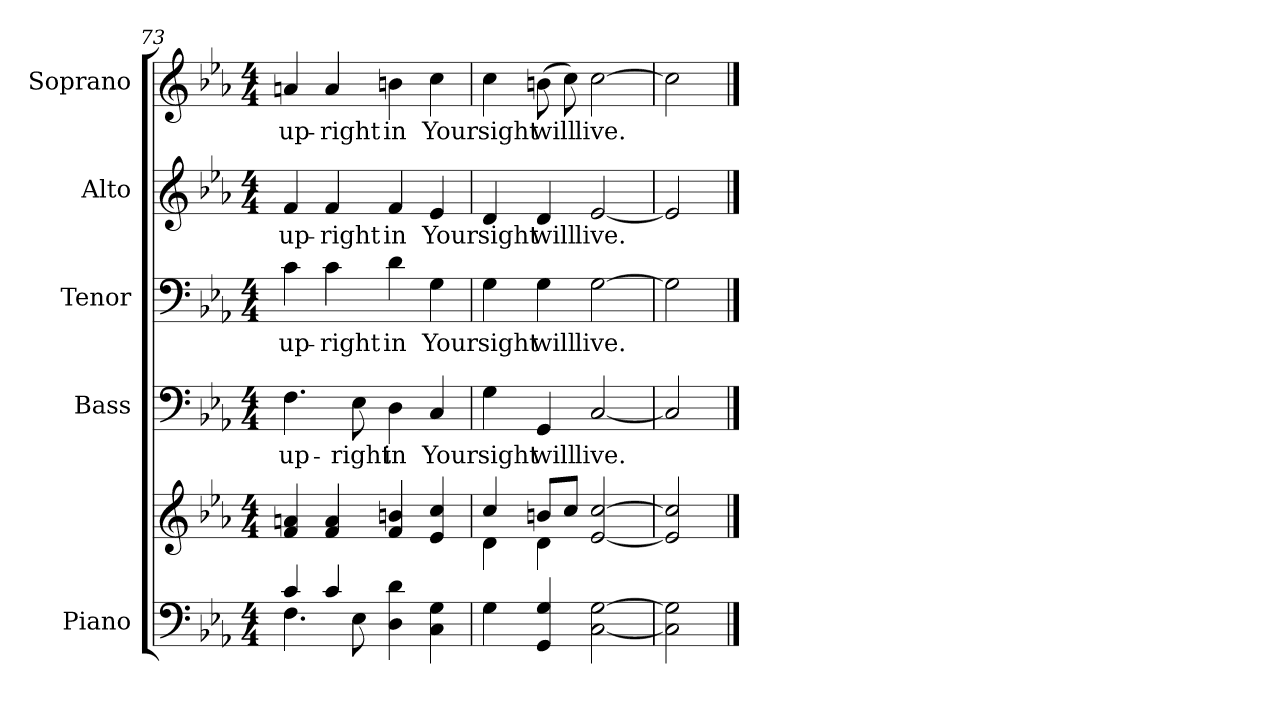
**kern	**kern	**kern	**text	**kern	**text	**kern	**text	**kern	**text
*part5	*part5	*part4	*part4	*part3	*part3	*part2	*part2	*part1	*part1
*staff6	*staff5	*staff4	*staff4	*staff3	*staff3	*staff2	*staff2	*staff1	*staff1
*I"Piano	*	*I"Bass	*	*I"Tenor	*	*I"Alto	*	*I"Soprano	*
*I'Pno.	*	*I'B.	*	*I'T.	*	*I'A.	*	*I'S.	*
!!LO:PB:g=z
*clefF4	*clefG2	*clefF4	*	*clefF4	*	*clefG2	*	*clefG2	*
*k[b-e-a-]	*k[b-e-a-]	*k[b-e-a-]	*	*k[b-e-a-]	*	*k[b-e-a-]	*	*k[b-e-a-]	*
*E-:	*E-:	*E-:	*	*E-:	*	*E-:	*	*E-:	*
*M4/4	*M4/4	*M4/4	*	*M4/4	*	*M4/4	*	*M4/4	*
=73	=73	=73	=73	=73	=73	=73	=73	=73	=73
*^	*	*	*	*	*	*	*	*	*
!	!	!	!	!LO:LY:b:color=#000000	!	!	!	!	!	!
!	!	!	!	!	!	!LO:LY:b:color=#000000	!	!	!	!
!	!	!	!	!	!	!	!	!LO:LY:b:color=#000000	!	!
!	!	!	!	!	!	!	!	!	!	!LO:LY:b:color=#000000
4ci/	4.Fi\	4fi/ 4ani	4.Fi\	up-	4ci\	up-	4fi/	up-	4ani/	up-
!	!	!	!	!	!	!LO:LY:b:color=#000000	!	!	!	!
!	!	!	!	!	!	!	!	!LO:LY:b:color=#000000	!	!
!	!	!	!	!	!	!	!	!	!	!LO:LY:b:color=#000000
4ci/	.	4fi/ 4ai	.	.	4ci\	-right	4fi/	-right	4ai/	-right
!	!	!	!	!LO:LY:b:color=#000000	!	!	!	!	!	!
.	8E-i\	.	8E-i\	-right	.	.	.	.	.	.
!	!	!	!	!LO:LY:b:color=#000000	!	!	!	!	!	!
!	!	!	!	!	!	!LO:LY:b:color=#000000	!	!	!	!
!	!	!	!	!	!	!	!	!LO:LY:b:color=#000000	!	!
!	!	!	!	!	!	!	!	!	!	!LO:LY:b:color=#000000
4Di\ 4di	2ryy	4fi/ 4bni	4Di\	in	4di\	in	4fi/	in	4bni\	in
!	!	!	!	!LO:LY:b:color=#000000	!	!	!	!	!	!
!	!	!	!	!	!	!LO:LY:b:color=#000000	!	!	!	!
!	!	!	!	!	!	!	!	!LO:LY:b:color=#000000	!	!
!	!	!	!	!	!	!	!	!	!	!LO:LY:b:color=#000000
4Ci\ 4Gi	.	4e-i/ 4cci	4Ci/	Your	4Gi\	Your	4e-i/	Your	4cci\	Your
*v	*v	*	*	*	*	*	*	*	*	*
=74	=74	=74	=74	=74	=74	=74	=74	=74	=74
*	*^	*	*	*	*	*	*	*	*
!	!	!	!	!LO:LY:b:color=#000000	!	!	!	!	!	!
!	!	!	!	!	!	!LO:LY:b:color=#000000	!	!	!	!
!	!	!	!	!	!	!	!	!LO:LY:b:color=#000000	!	!
!	!	!	!	!	!	!	!	!	!	!LO:LY:b:color=#000000
4Gi\	4cci/	4di\	4Gi\	sight	4Gi\	sight	4di/	sight	4cci\	sight
!	!	!	!	!LO:LY:b:color=#000000	!	!	!	!	!	!
!	!	!	!	!	!	!LO:LY:b:color=#000000	!	!	!	!
!	!	!	!	!	!	!	!	!LO:LY:b:color=#000000	!	!
!	!	!	!	!	!	!	!	!	!	!LO:LY:b:color=#000000
4GGi/ 4Gi	8bni/L	4di\	4GGi/	will	4Gi\	will	4di/	will	(8bni\	will
.	8cci/J	.	.	.	.	.	.	.	8cci\)	.
!	!	!	!	!LO:LY:b:color=#000000	!	!	!	!	!	!
!	!	!	!	!	!	!LO:LY:b:color=#000000	!	!	!	!
!	!	!	!	!	!	!	!	!LO:LY:b:color=#000000	!	!
!	!	!	!	!	!	!	!	!	!	!LO:LY:b:color=#000000
[<2Ci\ [>2Gi	[<2e-i/ [>2cci	2ryy	[<2Ci/	live.	[>2Gi\	live.	[<2e-i/	live.	[>2cci\	live.
*	*v	*v	*	*	*	*	*	*	*	*
=75	=75	=75	=75	=75	=75	=75	=75	=75	=75
2Ci\] 2Gi]	2e-i/] 2cci]	2Ci/]	.	2Gi\]	.	2e-i/]	.	2cci\]	.
==	==	==	==	==	==	==	==	==	==
*-	*-	*-	*-	*-	*-	*-	*-	*-	*-
